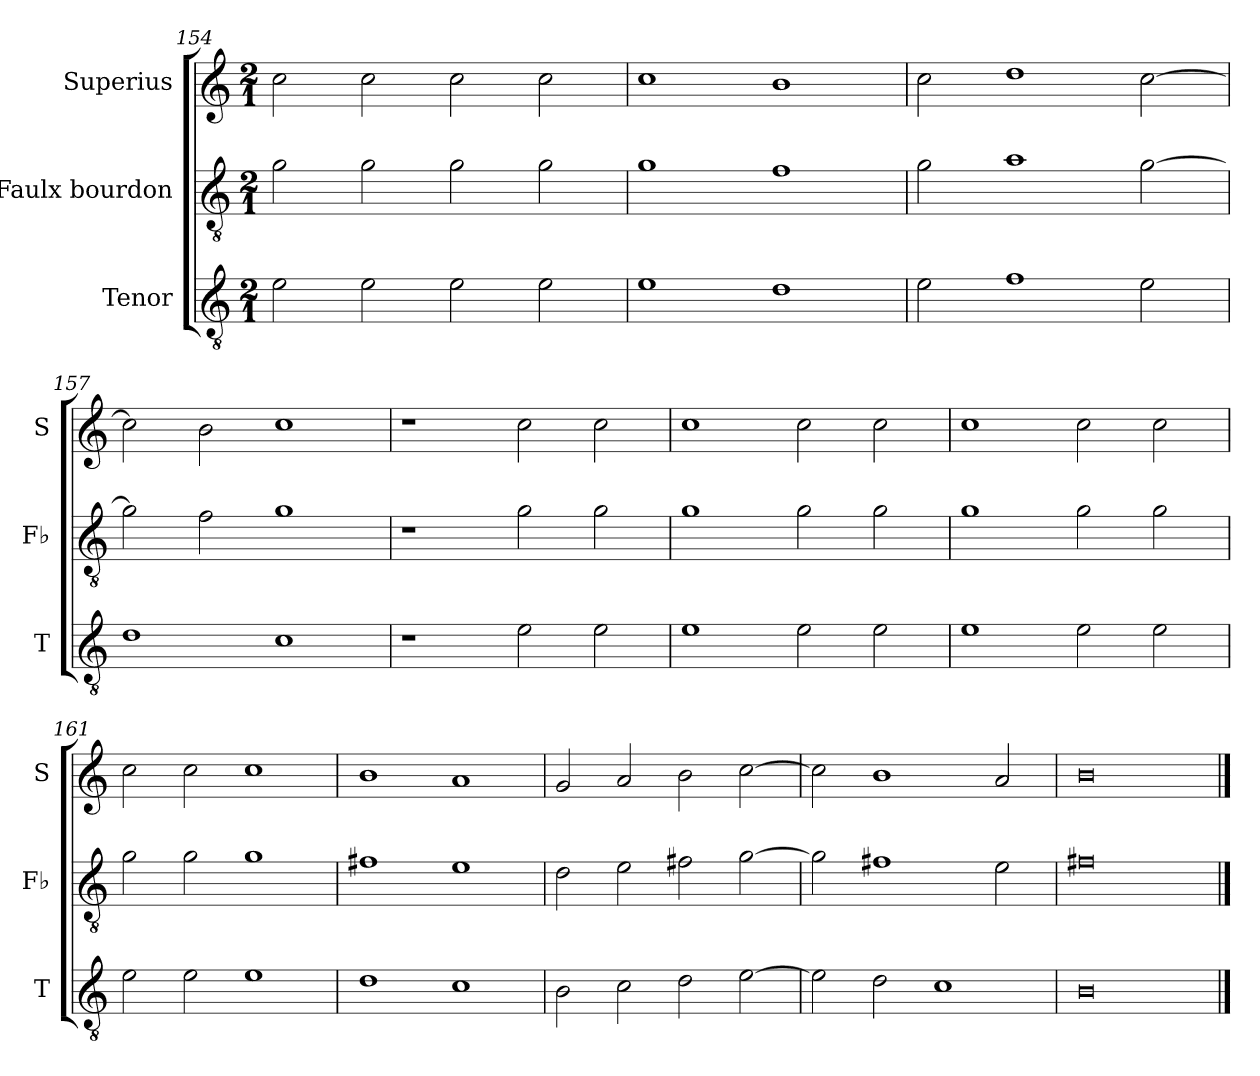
**kern	**kern	**kern
*part3	*part2	*part1
*staff3	*staff2	*staff1
*I"Tenor	*I"Faulx bourdon	*I"Superius
*I'T	*I'Fb	*I'S
*clefGv2	*clefGv2	*clefG2
*k[]	*k[]	*k[]
*M2/1	*M2/1	*M2/1
=154	=154	=154
2e\	2g\	2cc\
2e\	2g\	2cc\
2e\	2g\	2cc\
2e\	2g\	2cc\
=155	=155	=155
1e	1g	1cc
1d	1f	1b
=156	=156	=156
2e\	2g\	2cc\
1f	1a	1dd
2e\	[2g\	[2cc\
=157	=157	=157
1d	2g\]	2cc\]
.	2f\	2b\
1c	1g	1cc
=158	=158	=158
1r	1r	1r
2e\	2g\	2cc\
2e\	2g\	2cc\
=159	=159	=159
1e	1g	1cc
2e\	2g\	2cc\
2e\	2g\	2cc\
=160	=160	=160
1e	1g	1cc
2e\	2g\	2cc\
2e\	2g\	2cc\
=161	=161	=161
2e\	2g\	2cc\
2e\	2g\	2cc\
1e	1g	1cc
=162	=162	=162
1d	1f#X	1b
1c	1e	1a
=163	=163	=163
2B\	2d\	2g/
2c\	2e\	2a/
2d\	2f#X\	2b\
[2e\	[2g\	[2cc\
=164	=164	=164
2e\]	2g\]	2cc\]
2d\	1f#X	1b
1c	.	.
.	2e\	2a/
=165	=165	=165
0B	0f#X	0b
==	==	==
*-	*-	*-
